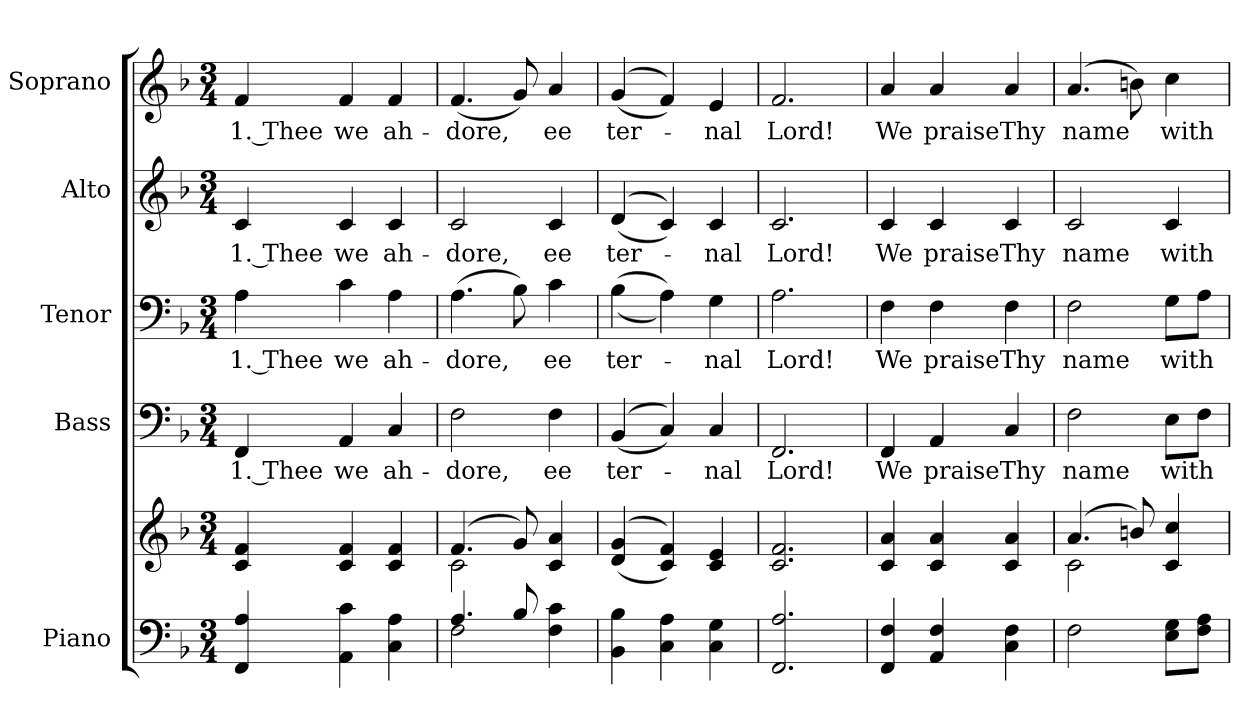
**kern	**kern	**kern	**text	**kern	**text	**kern	**text	**kern	**text
*part5	*part5	*part4	*part4	*part3	*part3	*part2	*part2	*part1	*part1
*staff6	*staff5	*staff4	*staff4	*staff3	*staff3	*staff2	*staff2	*staff1	*staff1
*I"Piano	*	*I"Bass	*	*I"Tenor	*	*I"Alto	*	*I"Soprano	*
*I'Pno.	*	*I'B.	*	*I'T.	*	*I'A.	*	*I'S.	*
!!LO:PB:g=z
*clefF4	*clefG2	*clefF4	*	*clefF4	*	*clefG2	*	*clefG2	*
*k[b-]	*k[b-]	*k[b-]	*	*k[b-]	*	*k[b-]	*	*k[b-]	*
*F:	*F:	*F:	*	*F:	*	*F:	*	*F:	*
*M3/4	*M3/4	*M3/4	*	*M3/4	*	*M3/4	*	*M3/4	*
*MM150	*MM150	*MM150	*	*MM150	*	*MM150	*	*MM150	*
=1	=1	=1	=1	=1	=1	=1	=1	=1	=1
!	!	!	!LO:LY:b:color=#000000	!	!	!	!	!	!
!	!	!	!	!	!LO:LY:b:color=#000000	!	!	!	!
!	!	!	!	!	!	!	!LO:LY:b:color=#000000	!	!
!	!	!	!	!	!	!	!	!	!LO:LY:b:color=#000000
4FFi/ 4Ai	4ci/ 4fi	4FFi/	1. Thee	4Ai\	1. Thee	4ci/	1. Thee	4fi/	1. Thee
!	!	!	!LO:LY:b:color=#000000	!	!	!	!	!	!
!	!	!	!	!	!LO:LY:b:color=#000000	!	!	!	!
!	!	!	!	!	!	!	!LO:LY:b:color=#000000	!	!
!	!	!	!	!	!	!	!	!	!LO:LY:b:color=#000000
4AAi\ 4ci	4ci/ 4fi	4AAi/	we	4ci\	we	4ci/	we	4fi/	we
!	!	!	!LO:LY:b:color=#000000	!	!	!	!	!	!
!	!	!	!	!	!LO:LY:b:color=#000000	!	!	!	!
!	!	!	!	!	!	!	!LO:LY:b:color=#000000	!	!
!	!	!	!	!	!	!	!	!	!LO:LY:b:color=#000000
4Ci\ 4Ai	4ci/ 4fi	4Ci/	ah-	4Ai\	ah-	4ci/	ah-	4fi/	ah-
=2	=2	=2	=2	=2	=2	=2	=2	=2	=2
*^	*^	*	*	*	*	*	*	*	*
!	!	!	!	!	!LO:LY:b:color=#000000	!	!	!	!	!	!
!	!	!	!	!	!	!	!LO:LY:b:color=#000000	!	!	!	!
!	!	!	!	!	!	!	!	!	!LO:LY:b:color=#000000	!	!
!	!	!	!	!	!	!	!	!	!	!	!LO:LY:b:color=#000000
4.Ai/	2Fi\	(4.fi/	2ci\	2Fi\	-dore,	(4.Ai\	-dore,	2ci/	-dore,	(4.fi/	-dore,
8B-i/	.	8gi/)	.	.	.	8B-i\)	.	.	.	8gi/)	.
!	!	!	!	!	!LO:LY:b:color=#000000	!	!	!	!	!	!
!	!	!	!	!	!	!	!LO:LY:b:color=#000000	!	!	!	!
!	!	!	!	!	!	!	!	!	!LO:LY:b:color=#000000	!	!
!	!	!	!	!	!	!	!	!	!	!	!LO:LY:b:color=#000000
4Fi\ 4ci	4ryy	4ci/ 4ai	4ryy	4Fi\	ee	4ci\	ee	4ci/	ee	4ai/	ee
*v	*v	*	*	*	*	*	*	*	*	*	*
*	*v	*v	*	*	*	*	*	*	*	*
=3	=3	=3	=3	=3	=3	=3	=3	=3	=3
*^	*^	*	*	*	*	*	*	*	*
!	!	!	!	!	!LO:LY:b:color=#000000	!	!	!	!	!	!
*v	*v	*	*	*	*	*	*	*	*	*	*
*	*v	*v	*	*	*	*	*	*	*	*
*^	*^	*	*	*	*	*	*	*	*
!	!	!	!	!	!	!	!LO:LY:b:color=#000000	!	!	!	!
*v	*v	*	*	*	*	*	*	*	*	*	*
*	*v	*v	*	*	*	*	*	*	*	*
*^	*^	*	*	*	*	*	*	*	*
!	!	!	!	!	!	!	!	!	!LO:LY:b:color=#000000	!	!
*v	*v	*	*	*	*	*	*	*	*	*	*
*	*v	*v	*	*	*	*	*	*	*	*
*^	*^	*	*	*	*	*	*	*	*
!	!	!	!	!	!	!	!	!	!	!	!LO:LY:b:color=#000000
*v	*v	*	*	*	*	*	*	*	*	*	*
*	*v	*v	*	*	*	*	*	*	*	*
4BB-i\ 4B-i	((4di/ 4gi	((4BB-i/	ter-	((4B-i\	ter-	((4di/	ter-	((4gi/	ter-
4Ci\ 4Ai	4ci/ 4fi))	4Ci/))	.	4Ai\))	.	4ci/))	.	4fi/))	.
!	!	!	!LO:LY:b:color=#000000	!	!	!	!	!	!
!	!	!	!	!	!LO:LY:b:color=#000000	!	!	!	!
!	!	!	!	!	!	!	!LO:LY:b:color=#000000	!	!
!	!	!	!	!	!	!	!	!	!LO:LY:b:color=#000000
4Ci\ 4Gi	4ci/ 4ei	4Ci/	-nal	4Gi\	-nal	4ci/	-nal	4ei/	-nal
!!LO:PB:g=z
=4	=4	=4	=4	=4	=4	=4	=4	=4	=4
!	!	!	!LO:LY:b:color=#000000	!	!	!	!	!	!
!	!	!	!	!	!LO:LY:b:color=#000000	!	!	!	!
!	!	!	!	!	!	!	!LO:LY:b:color=#000000	!	!
!	!	!	!	!	!	!	!	!	!LO:LY:b:color=#000000
2.FFi/ 2.Ai	2.ci/ 2.fi	2.FFi/	Lord!	2.Ai\	Lord!	2.ci/	Lord!	2.fi/	Lord!
=5	=5	=5	=5	=5	=5	=5	=5	=5	=5
!	!	!	!LO:LY:b:color=#000000	!	!	!	!	!	!
!	!	!	!	!	!LO:LY:b:color=#000000	!	!	!	!
!	!	!	!	!	!	!	!LO:LY:b:color=#000000	!	!
!	!	!	!	!	!	!	!	!	!LO:LY:b:color=#000000
4FFi/ 4Fi	4ci/ 4ai	4FFi/	We	4Fi\	We	4ci/	We	4ai/	We
!	!	!	!LO:LY:b:color=#000000	!	!	!	!	!	!
!	!	!	!	!	!LO:LY:b:color=#000000	!	!	!	!
!	!	!	!	!	!	!	!LO:LY:b:color=#000000	!	!
!	!	!	!	!	!	!	!	!	!LO:LY:b:color=#000000
4AAi/ 4Fi	4ci/ 4ai	4AAi/	praise	4Fi\	praise	4ci/	praise	4ai/	praise
!	!	!	!LO:LY:b:color=#000000	!	!	!	!	!	!
!	!	!	!	!	!LO:LY:b:color=#000000	!	!	!	!
!	!	!	!	!	!	!	!LO:LY:b:color=#000000	!	!
!	!	!	!	!	!	!	!	!	!LO:LY:b:color=#000000
4Ci\ 4Fi	4ci/ 4ai	4Ci/	Thy	4Fi\	Thy	4ci/	Thy	4ai/	Thy
=6	=6	=6	=6	=6	=6	=6	=6	=6	=6
*	*^	*	*	*	*	*	*	*	*
!	!	!	!	!LO:LY:b:color=#000000	!	!	!	!	!	!
!	!	!	!	!	!	!LO:LY:b:color=#000000	!	!	!	!
!	!	!	!	!	!	!	!	!LO:LY:b:color=#000000	!	!
!	!	!	!	!	!	!	!	!	!	!LO:LY:b:color=#000000
2Fi\	(4.ai/	2ci\	2Fi\	name	2Fi\	name	2ci/	name	(4.ai/	name
.	8bni/)	.	.	.	.	.	.	.	8bni\)	.
!	!	!	!	!LO:LY:b:color=#000000	!	!	!	!	!	!
!	!	!	!	!	!	!LO:LY:b:color=#000000	!	!	!	!
!	!	!	!	!	!	!	!	!LO:LY:b:color=#000000	!	!
!	!	!	!	!	!	!	!	!	!	!LO:LY:b:color=#000000
8Ei\ 8GiL	4ci/ 4cci	4ryy	8Ei\L	with	8Gi\L	with	4ci/	with	4cci\	with
8Fi\ 8AiJ	.	.	8Fi\J	.	8Ai\J	.	.	.	.	.
*	*v	*v	*	*	*	*	*	*	*	*
=	=	=	=	=	=	=	=	=	=
*-	*-	*-	*-	*-	*-	*-	*-	*-	*-
